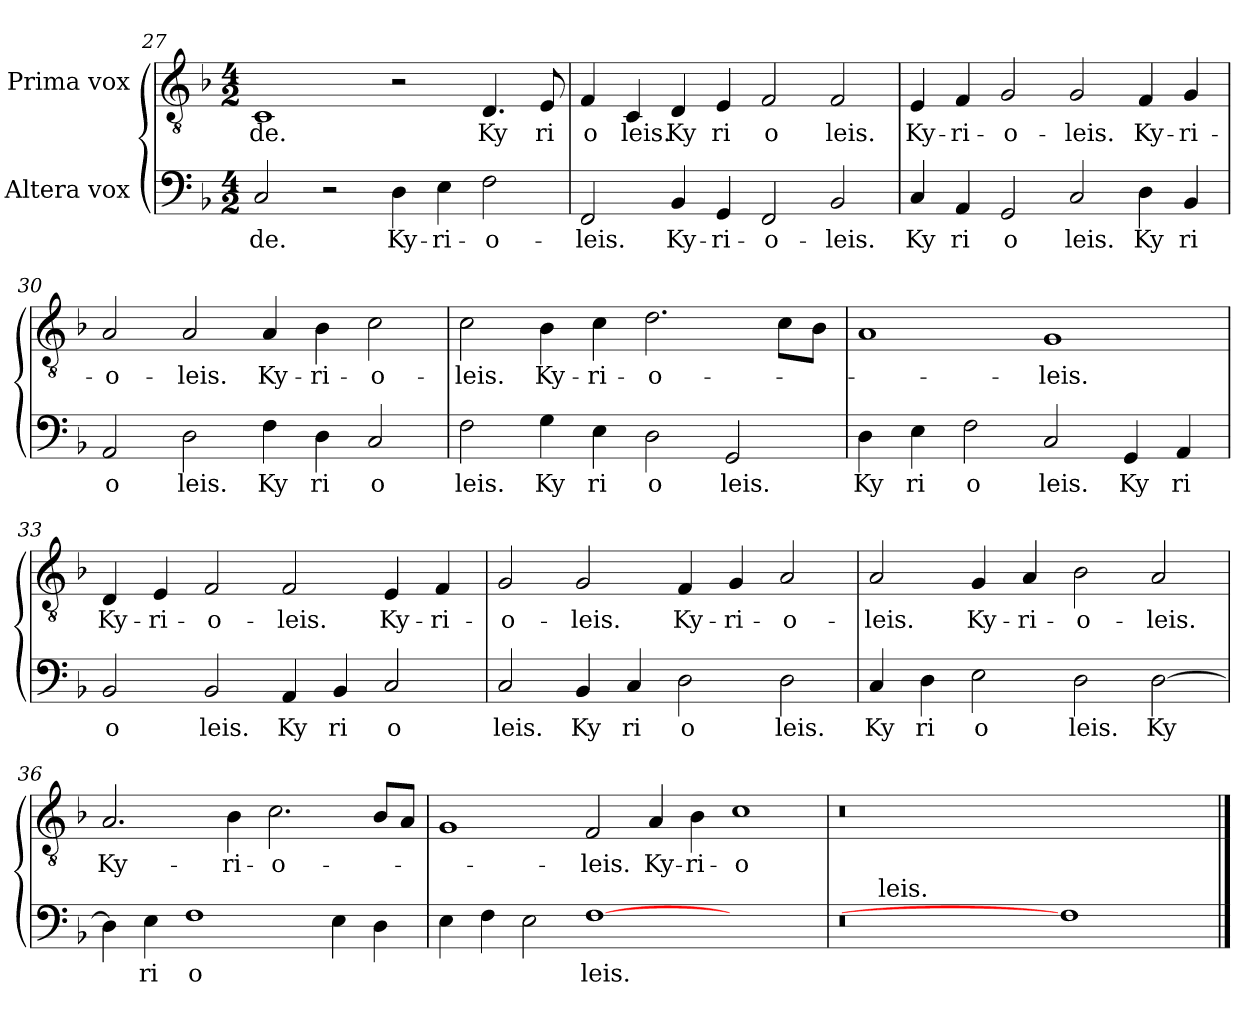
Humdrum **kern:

**kern	**text	**kern	**text
*part2	*part2	*part1	*part1
*staff2	*staff2	*staff1	*staff1
*I"Altera vox	*	*I"Prima vox	*
*clefF4	*	*clefGv2	*
*k[b-]	*	*k[b-]	*
*F:	*	*F:	*
*M4/2	*	*M4/2	*
=27	=27	=27	=27
!	!LO:LY:b	!	!LO:LY:b
2C/	-de.	1C	de.
2r	.	.	.
!	!LO:LY:b	!	!
4D\	Ky-	2r	.
!	!LO:LY:b	!	!
4E\	-ri-	.	.
!	!LO:LY:b	!	!LO:LY:b
2F\	-o-	4.D/	Ky
!	!	!	!LO:LY:b
.	.	8E/	ri
=28	=28	=28	=28
!	!LO:LY:b	!	!LO:LY:b
2FF/	-leis.	4F/	o
!	!	!	!LO:LY:b
.	.	4C/	leis.
!	!LO:LY:b	!	!LO:LY:b
4BB-/	Ky-	4D/	Ky
!	!LO:LY:b	!	!LO:LY:b
4GG/	-ri-	4E/	ri
!	!LO:LY:b	!	!LO:LY:b
2FF/	-o-	2F/	o
!	!LO:LY:b	!	!LO:LY:b
2BB-/	-leis.	2F/	leis.
!!LO:LB:g=z
=29	=29	=29	=29
!	!LO:LY:b	!	!LO:LY:b
4C/	Ky	4E/	Ky-
!	!LO:LY:b	!	!LO:LY:b
4AA/	ri	4F/	-ri-
!	!LO:LY:b	!	!LO:LY:b
2GG/	o	2G/	-o-
!	!LO:LY:b	!	!LO:LY:b
2C/	leis.	2G/	-leis.
!	!LO:LY:b	!	!LO:LY:b
4D\	Ky	4F/	Ky-
!	!LO:LY:b	!	!LO:LY:b
4BB-/	ri	4G/	-ri-
=30	=30	=30	=30
!	!LO:LY:b	!	!LO:LY:b
2AA/	o	2A/	-o-
!	!LO:LY:b	!	!LO:LY:b
2D\	leis.	2A/	-leis.
!	!LO:LY:b	!	!LO:LY:b
4F\	Ky	4A/	Ky-
!	!LO:LY:b	!	!LO:LY:b
4D\	ri	4B-\	-ri-
!	!LO:LY:b	!	!LO:LY:b
2C/	o	2c\	-o-
=31	=31	=31	=31
!	!LO:LY:b	!	!LO:LY:b
2F\	leis.	2c\	-leis.
!	!LO:LY:b	!	!LO:LY:b
4G\	Ky	4B-\	Ky-
!	!LO:LY:b	!	!LO:LY:b
4E\	ri	4c\	-ri-
!	!LO:LY:b	!	!LO:LY:b
2D\	o	2.d\	-o-
!	!LO:LY:b	!	!
2GG/	leis.	.	.
.	.	8c\L	.
.	.	8B-\J	.
=32	=32	=32	=32
!	!LO:LY:b	!	!
4D\	Ky	1A	.
!	!LO:LY:b	!	!
4E\	ri	.	.
!	!LO:LY:b	!	!
2F>\	o	.	.
!	!LO:LY:b	!	!LO:LY:b
2C/	leis.	1G	-leis.
!	!LO:LY:b	!	!
4GG/	Ky	.	.
!	!LO:LY:b	!	!
4AA/	ri	.	.
=33	=33	=33	=33
!	!LO:LY:b	!	!LO:LY:b
2BB-/	o	4D/	Ky-
!	!	!	!LO:LY:b
.	.	4E/	-ri-
!	!LO:LY:b	!	!LO:LY:b
2BB-/	leis.	2F/	-o-
!	!LO:LY:b	!	!LO:LY:b
4AA/	Ky	2F/	-leis.
!	!LO:LY:b	!	!
4BB-/	ri	.	.
!	!LO:LY:b	!	!LO:LY:b
2C/	o	4E/	Ky-
!	!	!	!LO:LY:b
.	.	4F/	-ri-
!!LO:LB:g=z
=34	=34	=34	=34
!	!LO:LY:b	!	!LO:LY:b
2C/	leis.	2G/	-o-
!	!LO:LY:b	!	!LO:LY:b
4BB-/	Ky	2G/	-leis.
!	!LO:LY:b	!	!
4C/	ri	.	.
!	!LO:LY:b	!	!LO:LY:b
2D\	o	4F/	Ky-
!	!	!	!LO:LY:b
.	.	4G/	-ri-
!	!LO:LY:b	!	!LO:LY:b
2D\	leis.	2A/	-o-
=35	=35	=35	=35
!	!LO:LY:b	!	!LO:LY:b
4C/	Ky	2A/	-leis.
!	!LO:LY:b	!	!
4D\	ri	.	.
!	!LO:LY:b	!	!LO:LY:b
2E\	o	4G/	Ky-
!	!	!	!LO:LY:b
.	.	4A/	-ri-
!	!LO:LY:b	!	!LO:LY:b
2D\	leis.	2B-\	-o-
!	!LO:LY:b	!	!LO:LY:b
[>2D\	Ky	2A/	-leis.
=36	=36	=36	=36
!	!	!	!LO:LY:b
4D\]	.	2.A/	Ky-
!	!LO:LY:b	!	!
4E\	ri	.	.
!	!LO:LY:b:rj	!	!
1F	o	.	.
!	!	!	!LO:LY:b
.	.	4B-\	-ri-
!	!	!	!LO:LY:b
.	.	2.c\	-o-
4E\	.	.	.
4D\	.	8B-/L	.
.	.	8A/J	.
=37	=37	=37	=37
4E\	.	1G<	.
4F\	.	.	.
2E\	.	.	.
!	!LO:LY:b	!	!LO:LY:b
[1F	leis.	2F/	-leis.
!	!	!	!LO:LY:b
.	.	4A/	Ky-
!	!	!	!LO:LY:b
.	.	4B-\	-ri-
!	!	!	!LO:LY:b
1ryy	.	1c	-o-
=38	=38	=38	=38
*^	*	*	*
0r	8ryy	.	0r	.
.	32ryy	.	.	.
!	!LO:TX:a:t=leis.	!	!	!
.	1ryy	.	.	.
.	1ryy	.	.	.
1F]	.	.	1ryy	.
.	2ryy	.	.	.
.	4ryy	.	.	.
.	16.ryy	.	.	.
*v	*v	*	*	*
==	==	==	==
*-	*-	*-	*-
